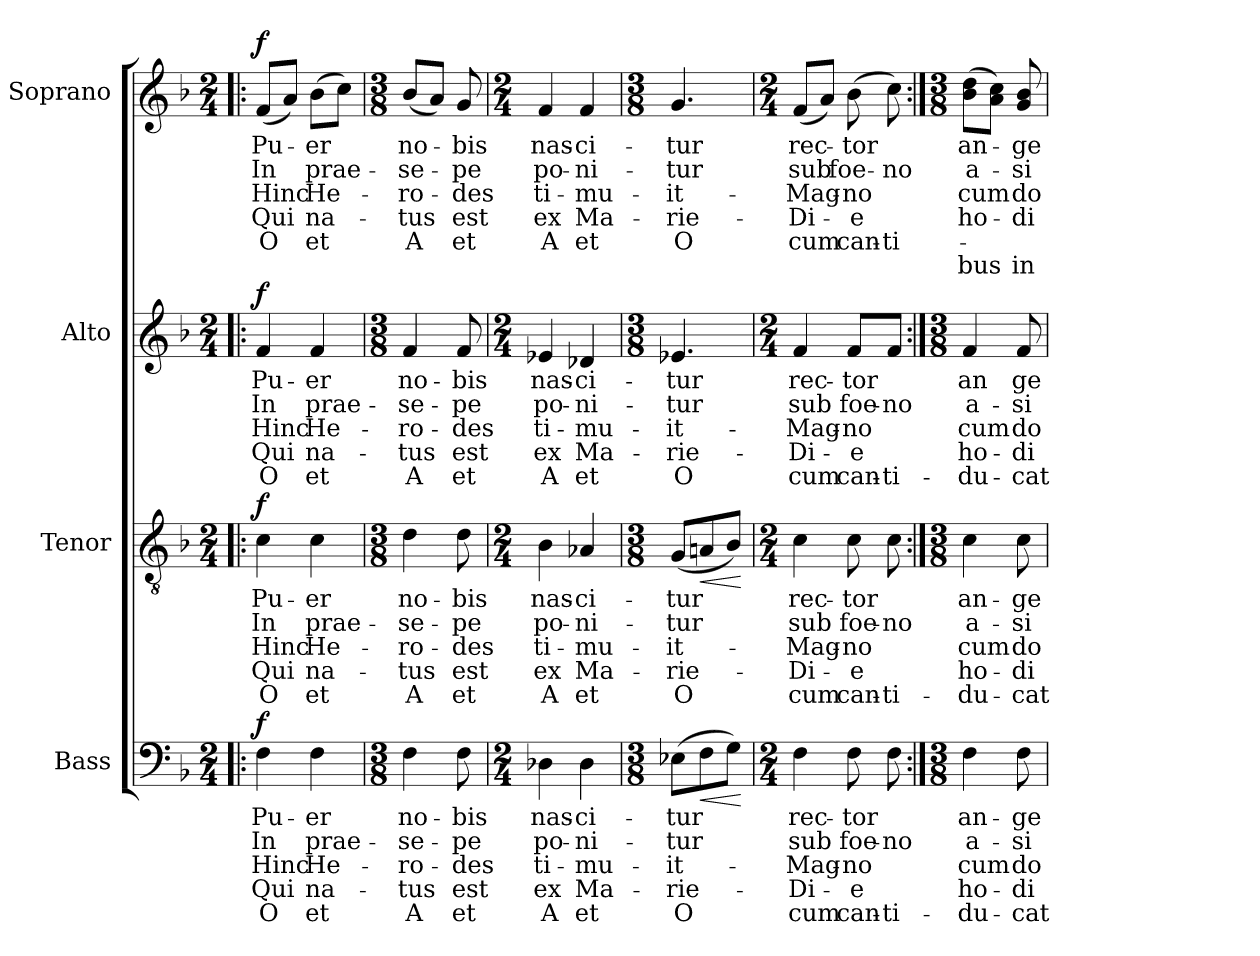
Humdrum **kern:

**kern	**text	**text	**text	**text	**text	**dynam	**kern	**text	**text	**text	**text	**text	**dynam	**kern	**text	**text	**text	**text	**text	**dynam	**kern	**text	**text	**text	**text	**text	**text	**dynam
*part4	*part4	*part4	*part4	*part4	*part4	*part4	*part3	*part3	*part3	*part3	*part3	*part3	*part3	*part2	*part2	*part2	*part2	*part2	*part2	*part2	*part1	*part1	*part1	*part1	*part1	*part1	*part1	*part1
*staff4	*staff4	*staff4	*staff4	*staff4	*staff4	*staff4	*staff3	*staff3	*staff3	*staff3	*staff3	*staff3	*staff3	*staff2	*staff2	*staff2	*staff2	*staff2	*staff2	*staff2	*staff1	*staff1	*staff1	*staff1	*staff1	*staff1	*staff1	*staff1
*I"Bass	*	*	*	*	*	*	*I"Tenor	*	*	*	*	*	*	*I"Alto	*	*	*	*	*	*	*I"Soprano	*	*	*	*	*	*	*
*I'B.	*	*	*	*	*	*	*I'T.	*	*	*	*	*	*	*I'A.	*	*	*	*	*	*	*I'S.	*	*	*	*	*	*	*
*clefF4	*	*	*	*	*	*	*clefGv2	*	*	*	*	*	*	*clefG2	*	*	*	*	*	*	*clefG2	*	*	*	*	*	*	*
*k[b-]	*	*	*	*	*	*	*k[b-]	*	*	*	*	*	*	*k[b-]	*	*	*	*	*	*	*k[b-]	*	*	*	*	*	*	*
*F:	*	*	*	*	*	*	*F:	*	*	*	*	*	*	*F:	*	*	*	*	*	*	*F:	*	*	*	*	*	*	*
*M2/4	*	*	*	*	*	*	*M2/4	*	*	*	*	*	*	*M2/4	*	*	*	*	*	*	*M2/4	*	*	*	*	*	*	*
=1!|:	=1!|:	=1!|:	=1!|:	=1!|:	=1!|:	=1!|:	=1!|:	=1!|:	=1!|:	=1!|:	=1!|:	=1!|:	=1!|:	=1!|:	=1!|:	=1!|:	=1!|:	=1!|:	=1!|:	=1!|:	=1!|:	=1!|:	=1!|:	=1!|:	=1!|:	=1!|:	=1!|:	=1!|:
!	!LO:LY:b	!LO:LY:b	!LO:LY:b	!LO:LY:b	!LO:LY:b	!LO:DY:a	!	!LO:LY:b	!LO:LY:b	!LO:LY:b	!LO:LY:b	!LO:LY:b	!LO:DY:a	!	!LO:LY:b	!LO:LY:b	!LO:LY:b	!LO:LY:b	!LO:LY:b	!LO:DY:a	!	!LO:LY:b	!LO:LY:b	!LO:LY:b	!LO:LY:b	!LO:LY:b	!	!LO:DY:a
4F\	Pu-	In	Hinc	Qui	O	f	4c\	Pu-	In	Hinc	Qui	O	f	4f/	Pu-	In	Hinc	Qui	O	f	(<8f/L	Pu-	In	Hinc	Qui	O	.	f
.	.	.	.	.	.	.	.	.	.	.	.	.	.	.	.	.	.	.	.	.	8a/J)	.	.	.	.	.	.	.
!	!LO:LY:b	!LO:LY:b	!LO:LY:b	!LO:LY:b	!LO:LY:b	!	!	!LO:LY:b	!LO:LY:b	!LO:LY:b	!LO:LY:b	!LO:LY:b	!	!	!LO:LY:b	!LO:LY:b	!LO:LY:b	!LO:LY:b	!LO:LY:b	!	!	!LO:LY:b	!LO:LY:b	!LO:LY:b	!LO:LY:b	!LO:LY:b	!	!
4F\	-er	prae-	He-	na-	et	.	4c\	-er	prae-	He-	na-	et	.	4f/	-er	prae-	He-	na-	et	.	(>8b-\L	-er	prae-	He-	na-	et	.	.
.	.	.	.	.	.	.	.	.	.	.	.	.	.	.	.	.	.	.	.	.	8cc\J)	.	.	.	.	.	.	.
=2	=2	=2	=2	=2	=2	=2	=2	=2	=2	=2	=2	=2	=2	=2	=2	=2	=2	=2	=2	=2	=2	=2	=2	=2	=2	=2	=2	=2
*M3/8	*	*	*	*	*	*	*M3/8	*	*	*	*	*	*	*M3/8	*	*	*	*	*	*	*M3/8	*	*	*	*	*	*	*
!	!LO:LY:b	!LO:LY:b	!LO:LY:b	!LO:LY:b	!LO:LY:b	!	!	!LO:LY:b	!LO:LY:b	!LO:LY:b	!LO:LY:b	!LO:LY:b	!	!	!LO:LY:b	!LO:LY:b	!LO:LY:b	!LO:LY:b	!LO:LY:b	!	!	!LO:LY:b	!LO:LY:b	!LO:LY:b	!LO:LY:b	!LO:LY:b	!	!
4F\	no-	-se-	-ro-	-tus	A	.	4d\	no-	-se-	-ro-	-tus	A	.	4f/	no-	-se-	-ro-	-tus	A	.	(<8b-/L	no-	-se-	-ro-	-tus	A	.	.
.	.	.	.	.	.	.	.	.	.	.	.	.	.	.	.	.	.	.	.	.	8a/J)	.	.	.	.	.	.	.
!	!LO:LY:b	!LO:LY:b	!LO:LY:b	!LO:LY:b	!LO:LY:b	!	!	!LO:LY:b	!LO:LY:b	!LO:LY:b	!LO:LY:b	!LO:LY:b	!	!	!LO:LY:b	!LO:LY:b	!LO:LY:b	!LO:LY:b	!LO:LY:b	!	!	!LO:LY:b	!LO:LY:b	!LO:LY:b	!LO:LY:b	!LO:LY:b	!	!
8F\	-bis	-pe	-des	est	et	.	8d\	-bis	-pe	-des	est	et	.	8f/	-bis	-pe	-des	est	et	.	8g/	-bis	-pe	-des	est	et	.	.
=3	=3	=3	=3	=3	=3	=3	=3	=3	=3	=3	=3	=3	=3	=3	=3	=3	=3	=3	=3	=3	=3	=3	=3	=3	=3	=3	=3	=3
*M2/4	*	*	*	*	*	*	*M2/4	*	*	*	*	*	*	*M2/4	*	*	*	*	*	*	*M2/4	*	*	*	*	*	*	*
!	!LO:LY:b	!LO:LY:b	!LO:LY:b	!LO:LY:b	!LO:LY:b	!	!	!LO:LY:b	!LO:LY:b	!LO:LY:b	!LO:LY:b	!LO:LY:b	!	!	!LO:LY:b	!LO:LY:b	!LO:LY:b	!LO:LY:b	!LO:LY:b	!	!	!LO:LY:b	!LO:LY:b	!LO:LY:b	!LO:LY:b	!LO:LY:b	!	!
4D-X\	nas-	po-	ti-	ex	A	.	4B-\	nas-	po-	ti-	ex	A	.	4e-X/	nas-	po-	ti-	ex	A	.	4f/	nas-	po-	ti-	ex	A	.	.
!	!LO:LY:b	!LO:LY:b	!LO:LY:b	!LO:LY:b	!LO:LY:b	!	!	!LO:LY:b	!LO:LY:b	!LO:LY:b	!LO:LY:b	!LO:LY:b	!	!	!LO:LY:b	!LO:LY:b	!LO:LY:b	!LO:LY:b	!LO:LY:b	!	!	!LO:LY:b	!LO:LY:b	!LO:LY:b	!LO:LY:b	!LO:LY:b	!	!
4D-\	-ci-	-ni-	-mu-	Ma-	et	.	4A-X/	-ci-	-ni-	-mu-	Ma-	et	.	4d-X/	-ci-	-ni-	-mu-	Ma-	et	.	4f/	-ci-	-ni-	-mu-	Ma-	et	.	.
=4	=4	=4	=4	=4	=4	=4	=4	=4	=4	=4	=4	=4	=4	=4	=4	=4	=4	=4	=4	=4	=4	=4	=4	=4	=4	=4	=4	=4
*M3/8	*	*	*	*	*	*	*M3/8	*	*	*	*	*	*	*M3/8	*	*	*	*	*	*	*M3/8	*	*	*	*	*	*	*
!	!LO:LY:b	!LO:LY:b	!LO:LY:b	!LO:LY:b	!LO:LY:b	!	!	!LO:LY:b	!LO:LY:b	!LO:LY:b	!LO:LY:b	!LO:LY:b	!	!	!LO:LY:b	!LO:LY:b	!LO:LY:b	!LO:LY:b	!LO:LY:b	!	!	!LO:LY:b	!LO:LY:b	!LO:LY:b	!LO:LY:b	!LO:LY:b	!	!
(>8E-X\L	-tur	-tur	-it-	-rie-	O	.	(<8G/L	-tur	-tur	-it-	-rie-	O	.	4.e-X/	-tur	-tur	-it-	-rie-	O	.	4.g/	-tur	-tur	-it-	-rie-	O	.	.
!	!	!	!	!	!	!LO:HP:b	!	!	!	!	!	!	!LO:HP:b	!	!	!	!	!	!	!	!	!	!	!	!	!	!	!
8F\	.	.	.	.	.	<	8An/	.	.	.	.	.	<	.	.	.	.	.	.	.	.	.	.	.	.	.	.	.
8G\J)	.	.	.	.	.	.	8B-/J)	.	.	.	.	.	.	.	.	.	.	.	.	.	.	.	.	.	.	.	.	.
.	.	.	.	.	.	[	.	.	.	.	.	.	[	.	.	.	.	.	.	.	.	.	.	.	.	.	.	.
=5	=5	=5	=5	=5	=5	=5	=5	=5	=5	=5	=5	=5	=5	=5	=5	=5	=5	=5	=5	=5	=5	=5	=5	=5	=5	=5	=5	=5
*M2/4	*	*	*	*	*	*	*M2/4	*	*	*	*	*	*	*M2/4	*	*	*	*	*	*	*M2/4	*	*	*	*	*	*	*
!	!LO:LY:b	!LO:LY:b	!LO:LY:b	!LO:LY:b	!LO:LY:b	!	!	!LO:LY:b	!LO:LY:b	!LO:LY:b	!LO:LY:b	!LO:LY:b	!	!	!LO:LY:b	!LO:LY:b	!LO:LY:b	!LO:LY:b	!LO:LY:b	!	!	!LO:LY:b	!LO:LY:b	!LO:LY:b	!LO:LY:b	!LO:LY:b	!	!
4F\	rec-	sub	-Mag-	-Di-	cum	.	4c\	rec-	sub	-Mag-	-Di-	cum	.	4f/	rec-	sub	-Mag-	-Di-	cum	.	(<8f/L	rec-	sub	-Mag-	-Di-	cum	.	.
.	.	.	.	.	.	.	.	.	.	.	.	.	.	.	.	.	.	.	.	.	8a/J)	.	.	.	.	.	.	.
!	!LO:LY:b	!LO:LY:b	!LO:LY:b	!LO:LY:b	!LO:LY:b	!	!	!LO:LY:b	!LO:LY:b	!LO:LY:b	!LO:LY:b	!LO:LY:b	!	!	!LO:LY:b	!LO:LY:b	!LO:LY:b	!LO:LY:b	!LO:LY:b	!	!	!LO:LY:b	!LO:LY:b	!LO:LY:b	!LO:LY:b	!LO:LY:b	!	!
8F\	-tor	foe-	-no	-e	can-	.	8c\	-tor	foe-	-no	-e	can-	.	8f/L	-tor	foe-	-no	-e	can-	.	(>8b-\	-tor	foe-	-no	-e	can-	.	.
!	!	!LO:LY:b	!	!	!LO:LY:b	!	!	!	!LO:LY:b	!	!	!LO:LY:b	!	!	!	!LO:LY:b	!	!	!LO:LY:b	!	!	!	!LO:LY:b	!	!	!LO:LY:b	!	!
8F\	.	-no	.	.	-ti-	.	8c\	.	-no	.	.	-ti-	.	8f/J	.	-no	.	.	-ti-	.	8cc\)	.	-no	.	.	-ti-	.	.
!!LO:PB:g=z
=6:|!	=6:|!	=6:|!	=6:|!	=6:|!	=6:|!	=6:|!	=6:|!	=6:|!	=6:|!	=6:|!	=6:|!	=6:|!	=6:|!	=6:|!	=6:|!	=6:|!	=6:|!	=6:|!	=6:|!	=6:|!	=6:|!	=6:|!	=6:|!	=6:|!	=6:|!	=6:|!	=6:|!	=6:|!
*M3/8	*	*	*	*	*	*	*M3/8	*	*	*	*	*	*	*M3/8	*	*	*	*	*	*	*M3/8	*	*	*	*	*	*	*
!	!LO:LY:b	!LO:LY:b	!LO:LY:b	!LO:LY:b	!LO:LY:b	!	!	!LO:LY:b	!LO:LY:b	!LO:LY:b	!LO:LY:b	!LO:LY:b	!	!	!LO:LY:b	!LO:LY:b	!LO:LY:b	!LO:LY:b	!LO:LY:b	!	!	!LO:LY:b	!LO:LY:b	!LO:LY:b	!LO:LY:b	!	!LO:LY:b	!
4F\	an-	a-	cum	ho-	-du-	.	4c\	an-	a-	cum	ho-	-du-	.	4f/	an	a-	cum	ho-	-du-	.	(>8b-\ 8dd\L	an-	a-	cum	ho-	.	bus	.
.	.	.	.	.	.	.	.	.	.	.	.	.	.	.	.	.	.	.	.	.	8a\ 8cc\J)	.	.	.	.	.	.	.
!	!LO:LY:b	!LO:LY:b	!LO:LY:b	!LO:LY:b	!LO:LY:b	!	!	!LO:LY:b	!LO:LY:b	!LO:LY:b	!LO:LY:b	!LO:LY:b	!	!	!LO:LY:b	!LO:LY:b	!LO:LY:b	!LO:LY:b	!LO:LY:b	!	!	!LO:LY:b	!LO:LY:b	!LO:LY:b	!LO:LY:b	!	!LO:LY:b	!
8F\	-ge-	-si-	do-	-di-	-cat	.	8c\	-ge-	-si-	do-	-di-	-cat	.	8f/	ge-	-si-	do-	-di-	-cat	.	8g/ 8b-/	-ge-	-si-	do-	-di-	.	in	.
=	=	=	=	=	=	=	=	=	=	=	=	=	=	=	=	=	=	=	=	=	=	=	=	=	=	=	=	=
*-	*-	*-	*-	*-	*-	*-	*-	*-	*-	*-	*-	*-	*-	*-	*-	*-	*-	*-	*-	*-	*-	*-	*-	*-	*-	*-	*-	*-
